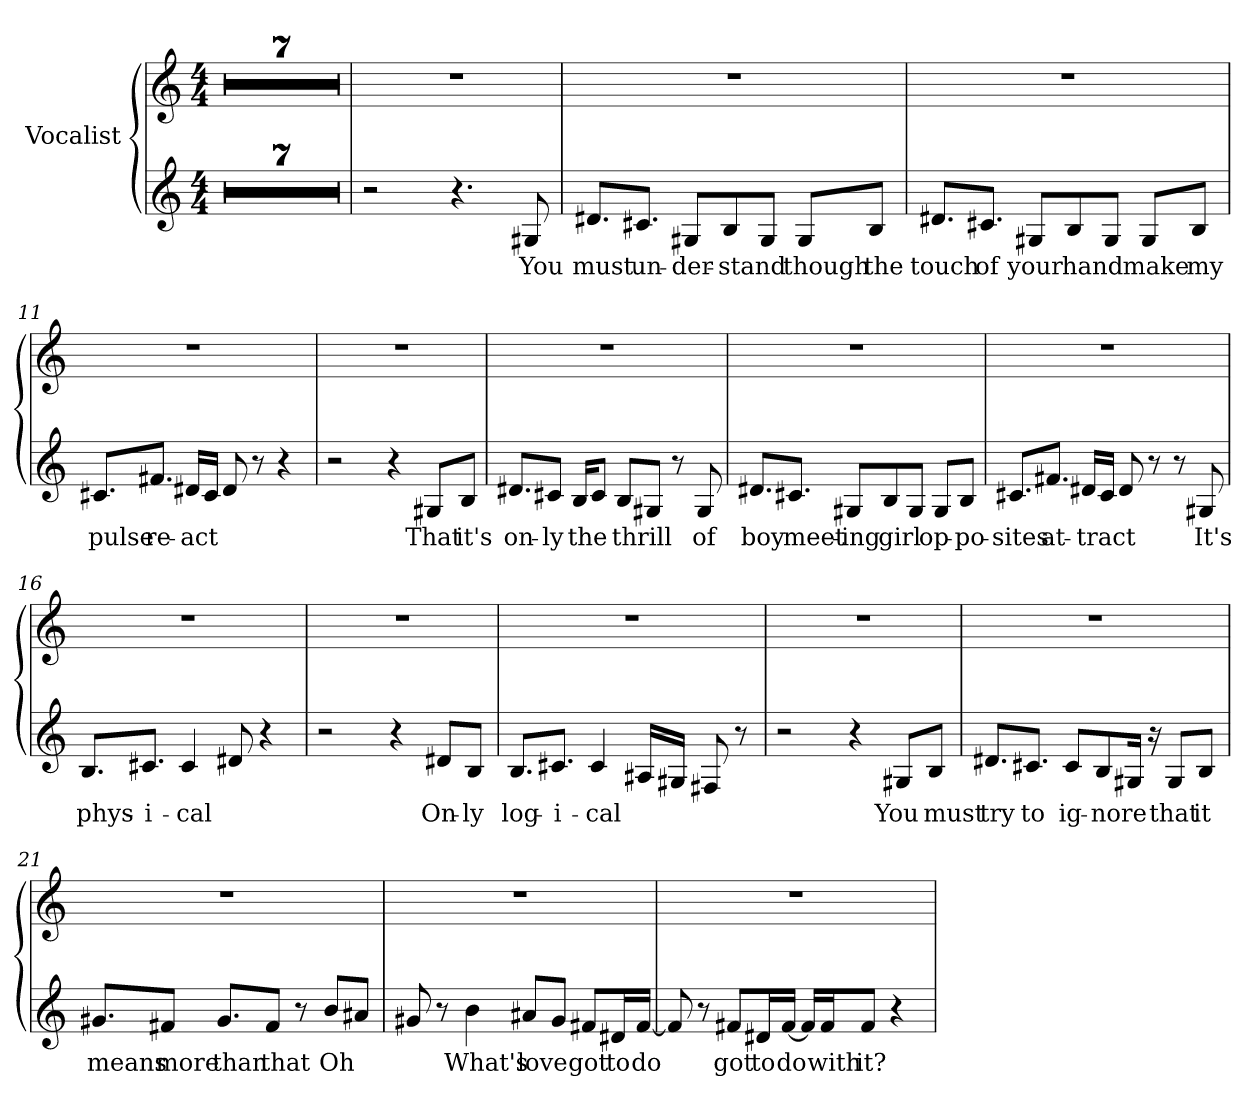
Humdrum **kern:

**kern	**text	**kern
*part1	*part1	*part1
*staff2	*staff2	*staff1
*I"Vocalist	*	*
*clefG2	*	*clefG2
*M4/4	*	*M4/4
=1	=1	=1
*clefG2	*	*clefG2
*M4/4	*	*M4/4
1r	.	1r
=2	=2	=2
1r	.	1r
=3	=3	=3
1r	.	1r
=4	=4	=4
1r	.	1r
=5	=5	=5
1r	.	1r
=6	=6	=6
1r	.	1r
=7	=7	=7
1r	.	1r
=8	=8	=8
2r	.	1r
4.r	.	.
8G#X	You	.
=9	=9	=9
8.d#X/L	must	1r
8.c#X/J	un-	.
8G#X/L	-der-	.
8B/	-stand	.
8G#/J	_	.
8G#/L	though	.
8B/J	the	.
=10	=10	=10
8.d#X/L	touch	1r
8.c#X/J	of	.
8G#X/L	your	.
8B/	hand	.
8G#/J	_	.
8G#/L	make	.
8B/J	my	.
=11	=11	=11
8.c#X/L	pulse	1r
8.f#X/J	re-	.
16d#X/LL	-act	.
16c#/JJ	_	.
8d#	_	.
8r	.	.
4r	.	.
=12	=12	=12
2r	.	1r
4r	.	.
8G#X/L	That	.
8B/J	it's	.
=13	=13	=13
8.d#X/L	on-	1r
8c#X/J	-ly	.
16B/KL	the	.
8c#/J	_	.
8B/L	thrill	.
8G#X/J	_	.
8r	.	.
8G#	of	.
=14	=14	=14
8.d#X/L	boy	1r
8.c#X/J	meet-	.
8G#X/L	-ing	.
8B/	girl	.
8G#/J	_	.
8G#/L	op-	.
8B/J	-po-	.
=15	=15	=15
8.c#X/L	-sites	1r
8.f#X/J	at-	.
16d#X/LL	-tract	.
16c#/JJ	_	.
8d#	_	.
8r	.	.
8r	.	.
8G#X	It's	.
=16	=16	=16
8.B/L	phys-	1r
8.c#X/J	-i-	.
4c#	-cal	.
8d#X	_	.
4r	.	.
=17	=17	=17
2r	.	1r
4r	.	.
8d#X/L	On-	.
8B/J	-ly	.
=18	=18	=18
8.B/L	log-	1r
8.c#X/J	-i-	.
4c#	-cal	.
16A#X/LL	_	.
16G#X/JJ	_	.
8F#X	_	.
8r	.	.
=19	=19	=19
2r	.	1r
4r	.	.
8G#X/L	You	.
8B/J	must	.
=20	=20	=20
8.d#X/L	try	1r
8.c#X/J	to	.
8c#/L	ig-	.
8B/	-nore	.
16G#X/Jk	_	.
16r	.	.
8G#/L	that	.
8B/J	it	.
=21	=21	=21
8.g#X/L	means	1r
8f#X/J	more	.
8.g#/L	than	.
8f#/J	that	.
8r	.	.
8b/L	Oh	.
8a#X/J	_	.
=22	=22	=22
8g#X	_	1r
8r	.	.
4b	What's	.
8a#X/L	love	.
8g#/J	_	.
8f#X/L	got	.
16d#X/L	to	.
[16f#/JJ	do	.
=23	=23	=23
8f#]	_	1r
8r	.	.
8f#X/L	got	.
16d#X/L	to	.
[16f#/JJ	do	.
16f#/LL]	_	.
16f#/J	with	.
8f#/J	it?	.
4r	.	.
=	=	=
*-	*-	*-
